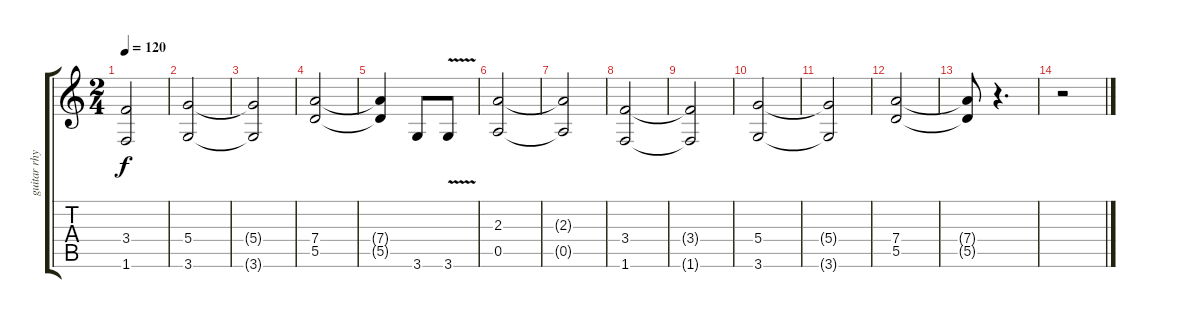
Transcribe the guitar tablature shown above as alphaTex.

\track ("guitar rhythm right" "guitar rhy") {instrument distortionguitar}
\staff {score tabs}
\tuning (E4 B3 G3 D3 A2 E2) {hide}
\ts (2 4)
\tempo 120
\clef g2
\ks c
(3.4{t} 1.6{t}).2{dy f} |
(5.4 3.6).2 |
(5.4{t} 3.6{t}).2 |
(7.4 5.5).2 |
(7.4{t} 5.5{t}).4 3.6.8 3.6{v}.8 |
(2.3 0.5).2 |
(2.3{t} 0.5{t}).2 |
(3.4 1.6).2 |
(3.4{t} 1.6{t}).2 |
(5.4 3.6).2 |
(5.4{t} 3.6{t}).2 |
(7.4 5.5).2 |
(7.4{t} 5.5{t}).8 r.4{d} |
r.2
